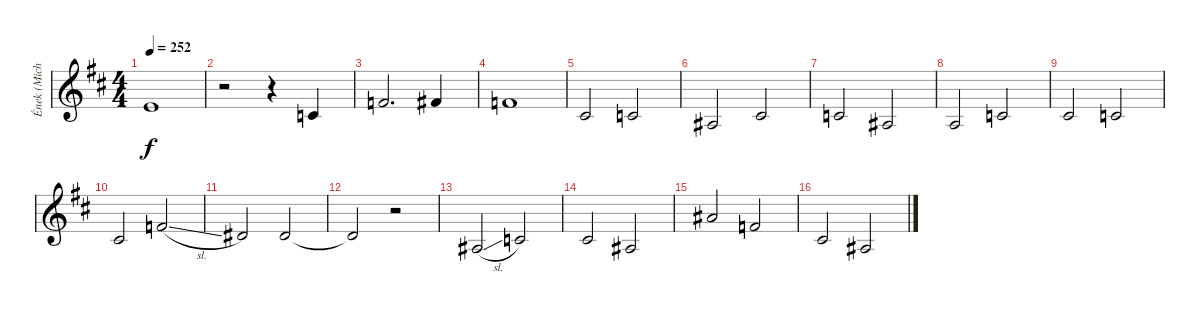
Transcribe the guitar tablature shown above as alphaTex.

\track ("Ének (Michael Vescera)" "Ének (Mich") {instrument tenorsax}
\staff {score}
\tuning (E4 B3 G3 D3 A2 E2) {hide}
\ts (4 4)
\tempo 252
\clef g2
\ks d
0.1.1{dy f} |
r.2 r.4 1.2.4 |
1.1.2{d} 2.1.4 |
1.1.1 |
2.2.2 1.2.2 |
3.3.2 2.2.2 |
1.2.2 3.3.2 |
2.3.2 1.2.2 |
2.2.2 1.2.2 |
2.2.2 6.2{sl}.2 |
4.2.2 4.2.2 |
4.2{t}.2 r.2 |
3.3{sl}.2 5.3.2 |
2.2.2 3.3.2 |
6.1.2 1.1.2 |
2.2.2 3.3.2
